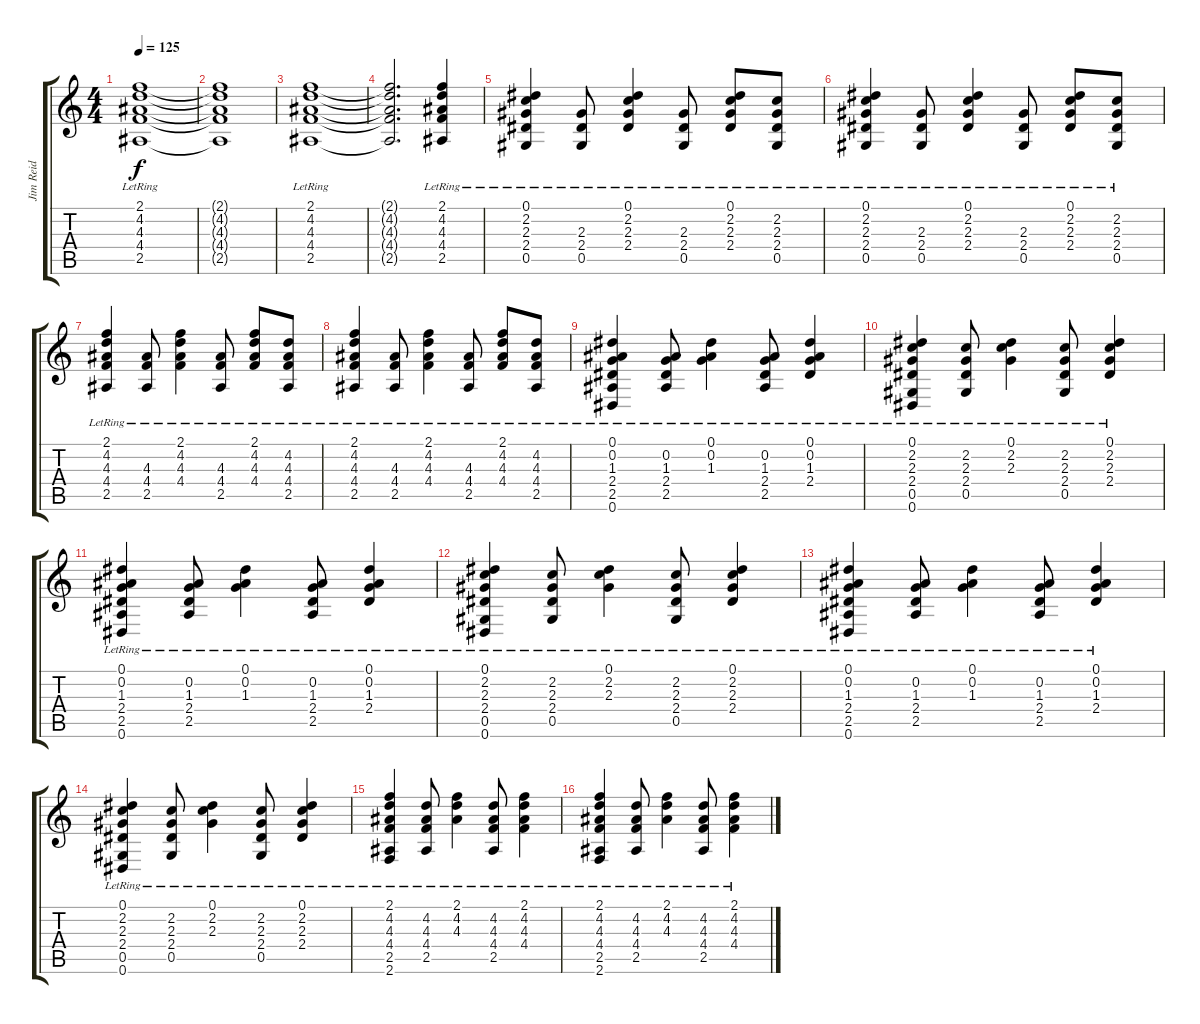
\track ("Jim Reid" "Jim Reid") {instrument overdrivenguitar}
\staff {score tabs}
\tuning (Eb4 Bb3 Gb3 Db3 Ab2 Eb2) {hide}
\ts (4 4)
\tempo 125
\clef g2
\ks c
(2.1{lr} 4.2{lr} 4.3{lr} 4.4{lr} 2.5{lr}).1{dy f} |
(2.1{t} 4.2{t} 4.3{t} 4.4{t} 2.5{t}).1 |
(2.1{lr} 4.2{lr} 4.3{lr} 4.4{lr} 2.5{lr}).1 |
(2.1{t} 4.2{t} 4.3{t} 4.4{t} 2.5{t}).2{d} (2.1{lr} 4.2{lr} 4.3{lr} 4.4{lr} 2.5{lr}).4 |
(0.1{lr} 2.2{lr} 2.3{lr} 2.4{lr} 0.5{lr}).4 (2.3{lr} 2.4{lr} 0.5{lr}).8 (0.1{lr} 2.2{lr} 2.3{lr} 2.4{lr}).4 (2.3{lr} 2.4{lr} 0.5{lr}).8 (0.1{lr} 2.2{lr} 2.3{lr} 2.4{lr}).8 (2.2{lr} 2.3{lr} 2.4{lr} 0.5{lr}).8 |
(0.1{lr} 2.2{lr} 2.3{lr} 2.4{lr} 0.5{lr}).4 (2.3{lr} 2.4{lr} 0.5{lr}).8 (0.1{lr} 2.2{lr} 2.3{lr} 2.4{lr}).4 (2.3{lr} 2.4{lr} 0.5{lr}).8 (0.1{lr} 2.2{lr} 2.3{lr} 2.4{lr}).8 (2.2{lr} 2.3{lr} 2.4{lr} 0.5{lr}).8 |
(2.1{lr} 4.2{lr} 4.3{lr} 4.4{lr} 2.5{lr}).4 (4.3{lr} 4.4{lr} 2.5{lr}).8 (2.1{lr} 4.2{lr} 4.3{lr} 4.4{lr}).4 (4.3{lr} 4.4{lr} 2.5{lr}).8 (2.1{lr} 4.2{lr} 4.3{lr} 4.4{lr}).8 (4.2{lr} 4.3{lr} 4.4{lr} 2.5{lr}).8 |
(2.1{lr} 4.2{lr} 4.3{lr} 4.4{lr} 2.5{lr}).4 (4.3{lr} 4.4{lr} 2.5{lr}).8 (2.1{lr} 4.2{lr} 4.3{lr} 4.4{lr}).4 (4.3{lr} 4.4{lr} 2.5{lr}).8 (2.1{lr} 4.2{lr} 4.3{lr} 4.4{lr}).8 (4.2{lr} 4.3{lr} 4.4{lr} 2.5{lr}).8 |
(0.1{lr} 0.2{lr} 1.3{lr} 2.4{lr} 2.5{lr} 0.6{lr}).4 (0.2{lr} 1.3{lr} 2.4{lr} 2.5{lr}).8 (0.1{lr} 0.2{lr} 1.3{lr}).4 (0.2{lr} 1.3{lr} 2.4{lr} 2.5{lr}).8 (0.1{lr} 0.2{lr} 1.3{lr} 2.4{lr}).4 |
(0.1{lr} 2.2{lr} 2.3{lr} 2.4{lr} 0.5{lr} 0.6{lr}).4 (2.2{lr} 2.3{lr} 2.4{lr} 0.5{lr}).8 (0.1{lr} 2.2{lr} 2.3{lr}).4 (2.2{lr} 2.3{lr} 2.4{lr} 0.5{lr}).8 (0.1{lr} 2.2{lr} 2.3{lr} 2.4{lr}).4 |
(0.1{lr} 0.2{lr} 1.3{lr} 2.4{lr} 2.5{lr} 0.6{lr}).4 (0.2{lr} 1.3{lr} 2.4{lr} 2.5{lr}).8 (0.1{lr} 0.2{lr} 1.3{lr}).4 (0.2{lr} 1.3{lr} 2.4{lr} 2.5{lr}).8 (0.1{lr} 0.2{lr} 1.3{lr} 2.4{lr}).4 |
(0.1{lr} 2.2{lr} 2.3{lr} 2.4{lr} 0.5{lr} 0.6{lr}).4 (2.2{lr} 2.3{lr} 2.4{lr} 0.5{lr}).8 (0.1{lr} 2.2{lr} 2.3{lr}).4 (2.2{lr} 2.3{lr} 2.4{lr} 0.5{lr}).8 (0.1{lr} 2.2{lr} 2.3{lr} 2.4{lr}).4 |
(0.1{lr} 0.2{lr} 1.3{lr} 2.4{lr} 2.5{lr} 0.6{lr}).4 (0.2{lr} 1.3{lr} 2.4{lr} 2.5{lr}).8 (0.1{lr} 0.2{lr} 1.3{lr}).4 (0.2{lr} 1.3{lr} 2.4{lr} 2.5{lr}).8 (0.1{lr} 0.2{lr} 1.3{lr} 2.4{lr}).4 |
(0.1{lr} 2.2{lr} 2.3{lr} 2.4{lr} 0.5{lr} 0.6{lr}).4 (2.2{lr} 2.3{lr} 2.4{lr} 0.5{lr}).8 (0.1{lr} 2.2{lr} 2.3{lr}).4 (2.2{lr} 2.3{lr} 2.4{lr} 0.5{lr}).8 (0.1{lr} 2.2{lr} 2.3{lr} 2.4{lr}).4 |
(2.1{lr} 4.2{lr} 4.3{lr} 4.4{lr} 2.5{lr} 2.6{lr}).4 (4.2{lr} 4.3{lr} 4.4{lr} 2.5{lr}).8 (2.1{lr} 4.2{lr} 4.3{lr}).4 (4.2{lr} 4.3{lr} 4.4{lr} 2.5{lr}).8 (2.1{lr} 4.2{lr} 4.3{lr} 4.4{lr}).4 |
(2.1{lr} 4.2{lr} 4.3{lr} 4.4{lr} 2.5{lr} 2.6{lr}).4 (4.2{lr} 4.3{lr} 4.4{lr} 2.5{lr}).8 (2.1{lr} 4.2{lr} 4.3{lr}).4 (4.2{lr} 4.3{lr} 4.4{lr} 2.5{lr}).8 (2.1{lr} 4.2{lr} 4.3{lr} 4.4{lr}).4
